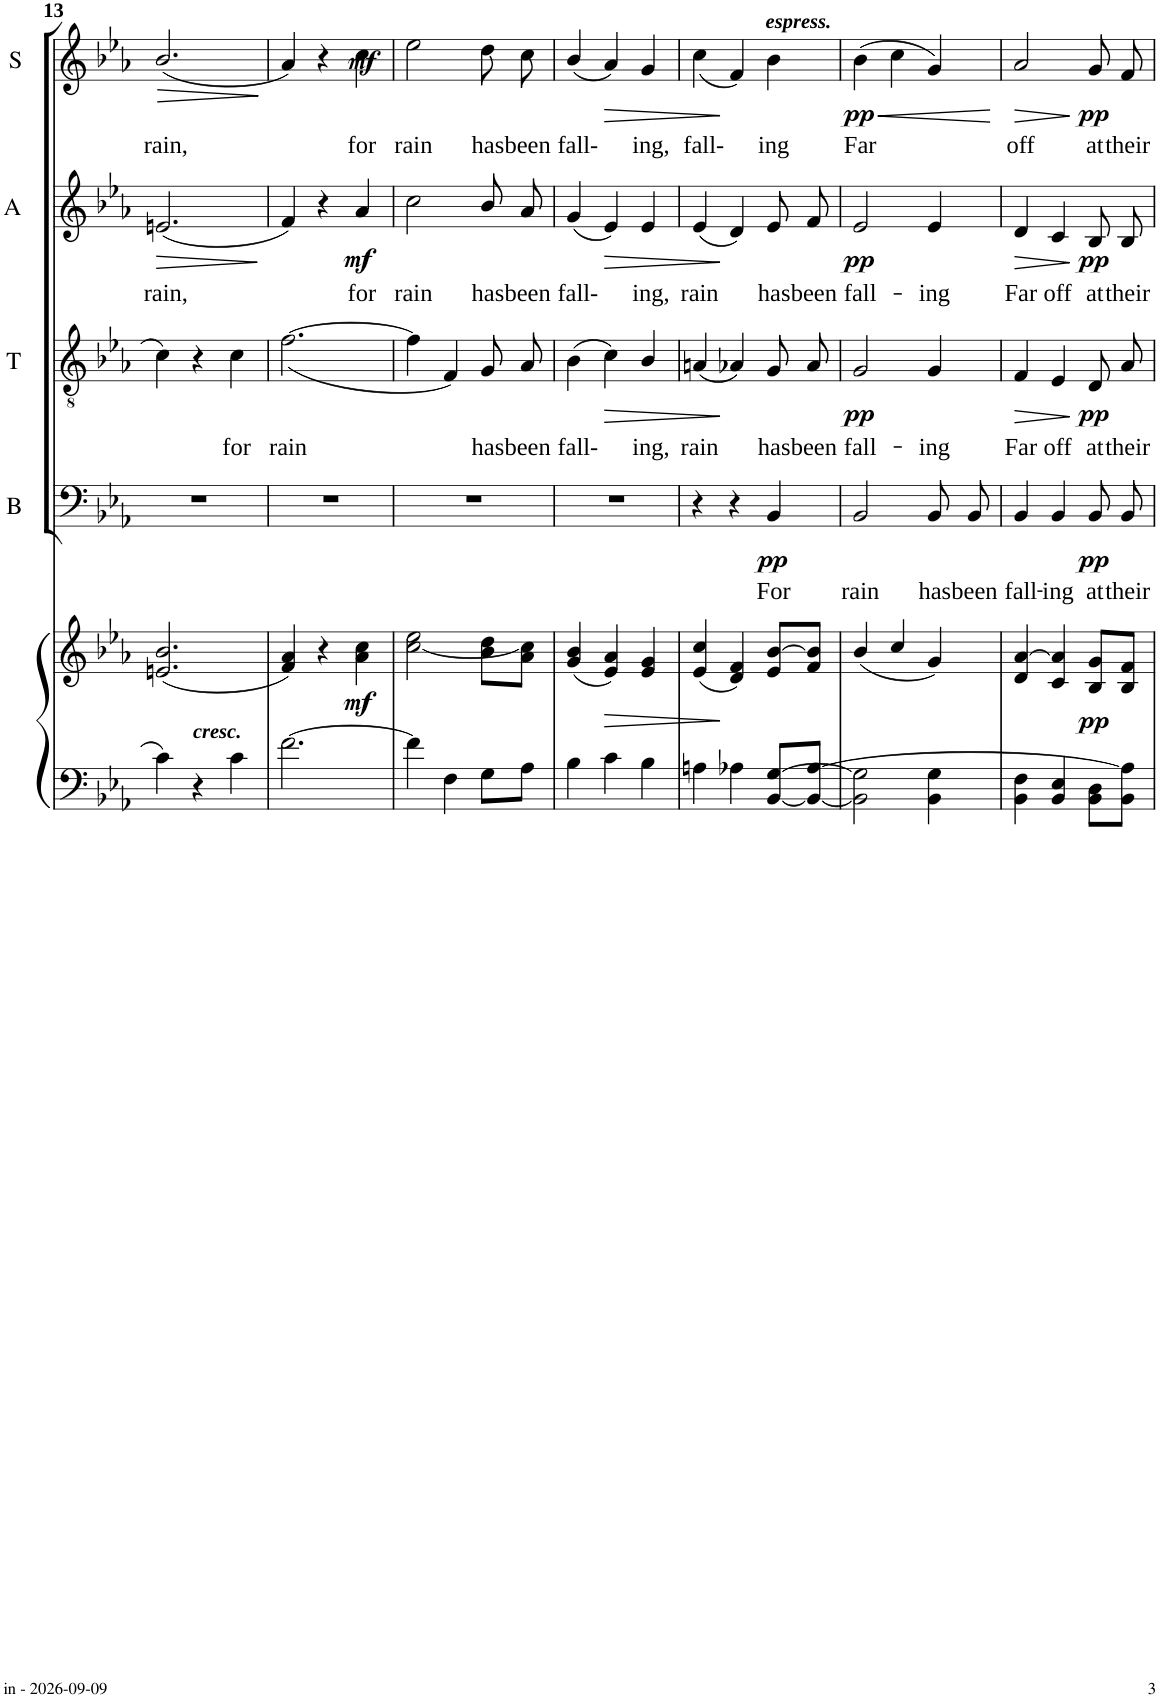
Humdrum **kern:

**kern	**kern	**dynam	**kern	**text	**dynam	**kern	**text	**dynam	**kern	**text	**dynam	**kern	**text	**dynam
*part5	*part5	*part5	*part4	*part4	*part4	*part3	*part3	*part3	*part2	*part2	*part2	*part1	*part1	*part1
*staff6	*staff5	*staff5/6	*staff4	*staff4	*staff4	*staff3	*staff3	*staff3	*staff2	*staff2	*staff2	*staff1	*staff1	*staff1
*I"Midi_1	*	*	*I"Bass	*	*	*I"Tenor	*	*	*I"Alto	*	*	*I"Soprano	*	*
*	*	*	*I'B	*	*	*I'T	*	*	*I'A	*	*	*I'S	*	*
!!LO:PB:g=z
*clefF4	*clefG2	*	*clefF4	*	*	*clefGv2	*	*	*clefG2	*	*	*clefG2	*	*
*k[b-e-a-]	*k[b-e-a-]	*	*k[b-e-a-]	*	*	*k[b-e-a-]	*	*	*k[b-e-a-]	*	*	*k[b-e-a-]	*	*
*E-:	*E-:	*	*E-:	*	*	*E-:	*	*	*E-:	*	*	*E-:	*	*
*M3/4	*M3/4	*	*M3/4	*	*	*M3/4	*	*	*M3/4	*	*	*M3/4	*	*
=13	=13	=13	=13	=13	=13	=13	=13	=13	=13	=13	=13	=13	=13	=13
!	!	!	!	!	!	!	!	!	!	!LO:LY:b	!LO:HP:b	!	!LO:LY:b	!LO:HP:b
4c\	(<2.en/ 2.b-/	.	2.r	.	.	4c\	.	.	(<2.en/	rain,	>	(<2.b-/	rain,	>
!LO:TX:a:Bi:t=cresc.	!	!	!	!	!	!	!	!	!	!	!	!	!	!
4r	.	.	.	.	.	4r	.	.	.	.	.	.	.	.
!	!	!	!	!	!	!	!LO:LY:b	!	!	!	!	!	!	!
4c\	.	.	.	.	.	4c\	for	.	.	.	.	.	.	.
.	.	.	.	.	.	.	.	.	.	.	]	.	.	]
=14	=14	=14	=14	=14	=14	=14	=14	=14	=14	=14	=14	=14	=14	=14
!	!	!	!	!	!	!	!LO:LY:b	!	!	!	!	!	!	!
[2.f\	4f/ 4a-/)	.	2.r	.	.	(<[2.f\	rain	.	4f/)	.	.	4a-/)	.	.
.	4r	.	.	.	.	.	.	.	4r	.	.	4r	.	.
!	!	!LO:DY:b	!	!	!	!	!	!	!	!LO:LY:b	!LO:DY:b	!	!LO:LY:b	!LO:DY:b
.	4a-\ 4cc\	mf	.	.	.	.	.	.	4a-/	for	mf	4cc\	for	mf
=15	=15	=15	=15	=15	=15	=15	=15	=15	=15	=15	=15	=15	=15	=15
!	!	!	!	!	!	!	!	!	!	!LO:LY:b	!	!	!LO:LY:b	!
4f\]	[2cc\ 2ee-\	.	2.r	.	.	4f\]	.	.	2cc\	rain	.	2ee-\	rain	.
4F\	.	.	.	.	.	4F/)	.	.	.	.	.	.	.	.
!	!	!	!	!	!	!	!LO:LY:b	!	!	!LO:LY:b	!	!	!LO:LY:b	!
8G\L	8b-\ 8dd\L	.	.	.	.	8G/L	has	.	8b-/L	has	.	8dd\L	has	.
!	!	!	!	!	!	!	!LO:LY:b	!	!	!LO:LY:b	!	!	!LO:LY:b	!
8A-\J	8a-\ 8cc\]J	.	.	.	.	8A-/J	been	.	8a-/J	been	.	8cc\J	been	.
=16	=16	=16	=16	=16	=16	=16	=16	=16	=16	=16	=16	=16	=16	=16
!	!	!	!	!	!	!	!LO:LY:b	!	!	!LO:LY:b	!	!	!LO:LY:b	!
4B-\	(<4g/ 4b-/	.	2.r	.	.	(>4B-\	fall-	.	(<4g/	fall-	.	(<4b-/	fall-	.
!	!	!LO:HP:b	!	!	!	!	!	!LO:HP:b	!	!	!LO:HP:b	!	!	!LO:HP:b
4c\	4e-/ 4a-/)	>	.	.	.	4c\)	.	>	4e-/)	.	>	4a-/)	.	>
!	!	!	!	!	!	!	!LO:LY:b	!	!	!LO:LY:b	!	!	!LO:LY:b	!
4B-\	4e-/ 4g/	.	.	.	.	4B-/	ing,	.	4e-/	ing,	.	4g/	ing,	.
=17	=17	=17	=17	=17	=17	=17	=17	=17	=17	=17	=17	=17	=17	=17
!	!	!	!	!	!	!	!LO:LY:b	!	!	!LO:LY:b	!	!	!LO:LY:b	!
4An\	(<4e-/ 4cc/	.	4r	.	.	(<4An/	rain	.	(<4e-/	rain	.	(<4cc\	fall-	.
4A-X\	4d/ 4f/)	]	4r	.	.	4A-X/)	.	]	4d/)	.	]	4f/)	.	]
!	!	!	!	!LO:LY:b	!LO:DY:b	!	!LO:LY:b	!	!	!LO:LY:b	!	!	!LO:LY:b	!
[8BB-/ [8G/L	8e-/ [8b-/L	.	4BB-/	For	pp	8G/L	has	.	8e-/L	has	.	4b-\	ing	.
!	!	!	!	!	!	!	!LO:LY:b	!	!	!LO:LY:b	!	!	!	!
8BB-/_ [8A-/J	8f/ 8b-/]J	.	.	.	.	8A-/J	been	.	8f/J	been	.	.	.	.
=18	=18	=18	=18	=18	=18	=18	=18	=18	=18	=18	=18	=18	=18	=18
!	!	!	!	!	!	!	!	!	!	!	!	!LO:TX:a:Bi:t=espress.	!	!
!	!	!	!	!LO:LY:b	!	!	!LO:LY:b	!LO:DY:b	!	!LO:LY:b	!LO:DY:b	!	!LO:LY:b	!LO:HP:b
!	!	!	!	!	!	!	!	!	!	!	!	!	!	!LO:DY:n=1:b
2BB-\] 2G\]	(<4b-/	.	2BB-/	rain	.	2G/	fall-	pp	2e-/	fall-	pp	(>4b-\	Far	< pp
.	4cc/	.	.	.	.	.	.	.	.	.	.	4cc\	.	.
!	!	!	!	!LO:LY:b	!	!	!LO:LY:b	!	!	!LO:LY:b	!	!	!	!
4BB-\ 4G\	4g/)	.	8BB-/L	has	.	4G/	-ing	.	4e-/	-ing	.	4g/)	.	.
!	!	!	!	!LO:LY:b	!	!	!	!	!	!	!	!	!	!
.	.	.	8BB-/J	been	.	.	.	.	.	.	.	.	.	.
.	.	.	.	.	.	.	.	.	.	.	.	.	.	[
=19	=19	=19	=19	=19	=19	=19	=19	=19	=19	=19	=19	=19	=19	=19
!	!	!	!	!LO:LY:b	!	!	!LO:LY:b	!LO:HP:b	!	!LO:LY:b	!LO:HP:b	!	!LO:LY:b	!LO:HP:b
4BB-\ 4F\	4d/ [4a-/	.	4BB-/	fall-	.	4F/	Far	>	4d/	Far	>	2a-/	off	>
!	!	!	!	!LO:LY:b	!	!	!LO:LY:b	!	!	!LO:LY:b	!	!	!	!
4BB-/ 4E-/	4c/ 4a-/]	.	4BB-/	-ing	.	4E-/	off	.	4c/	off	.	.	.	.
!	!	!LO:DY:b	!	!LO:LY:b	!LO:DY:b	!	!LO:LY:b	!LO:DY:n=1:b	!	!LO:LY:b	!LO:DY:n=1:b	!	!LO:LY:b	!LO:DY:n=1:b
8BB-\ 8D\L	8B-/ 8g/L	pp	8BB-/L	at	pp	8D/L	at	] pp	8B-/L	at	] pp	8g/L	at	] pp
!	!	!	!	!LO:LY:b	!	!	!LO:LY:b	!	!	!LO:LY:b	!	!	!LO:LY:b	!
8BB-\ 8A-\]J	8B-/ 8f/J	.	8BB-/J	their	.	8A-/J	their	.	8B-/J	their	.	8f/J	their	.
=	=	=	=	=	=	=	=	=	=	=	=	=	=	=
*-	*-	*-	*-	*-	*-	*-	*-	*-	*-	*-	*-	*-	*-	*-
